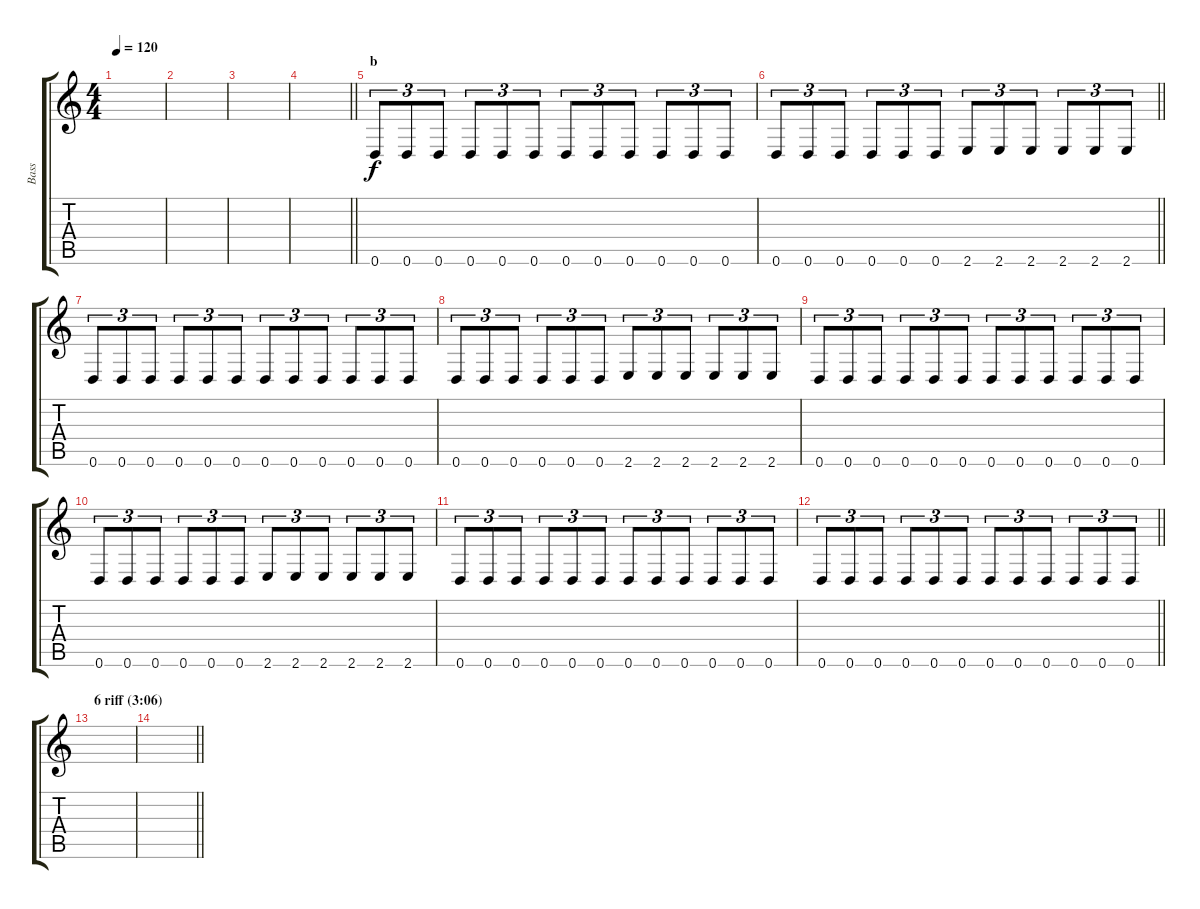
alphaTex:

\track ("Bass" "Bass") {instrument electricbassfinger}
\staff {score tabs}
\tuning (D4 A3 F3 C3 G2 D2) {hide}
\ts (4 4)
\tempo 120
\clef g2
\ks c
|
|
|
\barLineRight lightlight
|
\section ("" "b")
0.6.8{tu (3 2)} 0.6.8{tu (3 2)} 0.6.8{tu (3 2)} 0.6.8{tu (3 2)} 0.6.8{tu (3 2)} 0.6.8{tu (3 2)} 0.6.8{tu (3 2)} 0.6.8{tu (3 2)} 0.6.8{tu (3 2)} 0.6.8{tu (3 2)} 0.6.8{tu (3 2)} 0.6.8{tu (3 2)} |
\barLineRight lightlight
0.6.8{tu (3 2)} 0.6.8{tu (3 2)} 0.6.8{tu (3 2)} 0.6.8{tu (3 2)} 0.6.8{tu (3 2)} 0.6.8{tu (3 2)} 2.6.8{tu (3 2)} 2.6.8{tu (3 2)} 2.6.8{tu (3 2)} 2.6.8{tu (3 2)} 2.6.8{tu (3 2)} 2.6.8{tu (3 2)} |
0.6.8{tu (3 2)} 0.6.8{tu (3 2)} 0.6.8{tu (3 2)} 0.6.8{tu (3 2)} 0.6.8{tu (3 2)} 0.6.8{tu (3 2)} 0.6.8{tu (3 2)} 0.6.8{tu (3 2)} 0.6.8{tu (3 2)} 0.6.8{tu (3 2)} 0.6.8{tu (3 2)} 0.6.8{tu (3 2)} |
0.6.8{tu (3 2)} 0.6.8{tu (3 2)} 0.6.8{tu (3 2)} 0.6.8{tu (3 2)} 0.6.8{tu (3 2)} 0.6.8{tu (3 2)} 2.6.8{tu (3 2)} 2.6.8{tu (3 2)} 2.6.8{tu (3 2)} 2.6.8{tu (3 2)} 2.6.8{tu (3 2)} 2.6.8{tu (3 2)} |
0.6.8{tu (3 2)} 0.6.8{tu (3 2)} 0.6.8{tu (3 2)} 0.6.8{tu (3 2)} 0.6.8{tu (3 2)} 0.6.8{tu (3 2)} 0.6.8{tu (3 2)} 0.6.8{tu (3 2)} 0.6.8{tu (3 2)} 0.6.8{tu (3 2)} 0.6.8{tu (3 2)} 0.6.8{tu (3 2)} |
0.6.8{tu (3 2)} 0.6.8{tu (3 2)} 0.6.8{tu (3 2)} 0.6.8{tu (3 2)} 0.6.8{tu (3 2)} 0.6.8{tu (3 2)} 2.6.8{tu (3 2)} 2.6.8{tu (3 2)} 2.6.8{tu (3 2)} 2.6.8{tu (3 2)} 2.6.8{tu (3 2)} 2.6.8{tu (3 2)} |
0.6.8{tu (3 2)} 0.6.8{tu (3 2)} 0.6.8{tu (3 2)} 0.6.8{tu (3 2)} 0.6.8{tu (3 2)} 0.6.8{tu (3 2)} 0.6.8{tu (3 2)} 0.6.8{tu (3 2)} 0.6.8{tu (3 2)} 0.6.8{tu (3 2)} 0.6.8{tu (3 2)} 0.6.8{tu (3 2)} |
\barLineRight lightlight
0.6.8{tu (3 2)} 0.6.8{tu (3 2)} 0.6.8{tu (3 2)} 0.6.8{tu (3 2)} 0.6.8{tu (3 2)} 0.6.8{tu (3 2)} 0.6.8{tu (3 2)} 0.6.8{tu (3 2)} 0.6.8{tu (3 2)} 0.6.8{tu (3 2)} 0.6.8{tu (3 2)} 0.6.8{tu (3 2)} |
\section ("" "6 riff (3:06)")
|
\barLineRight lightlight
